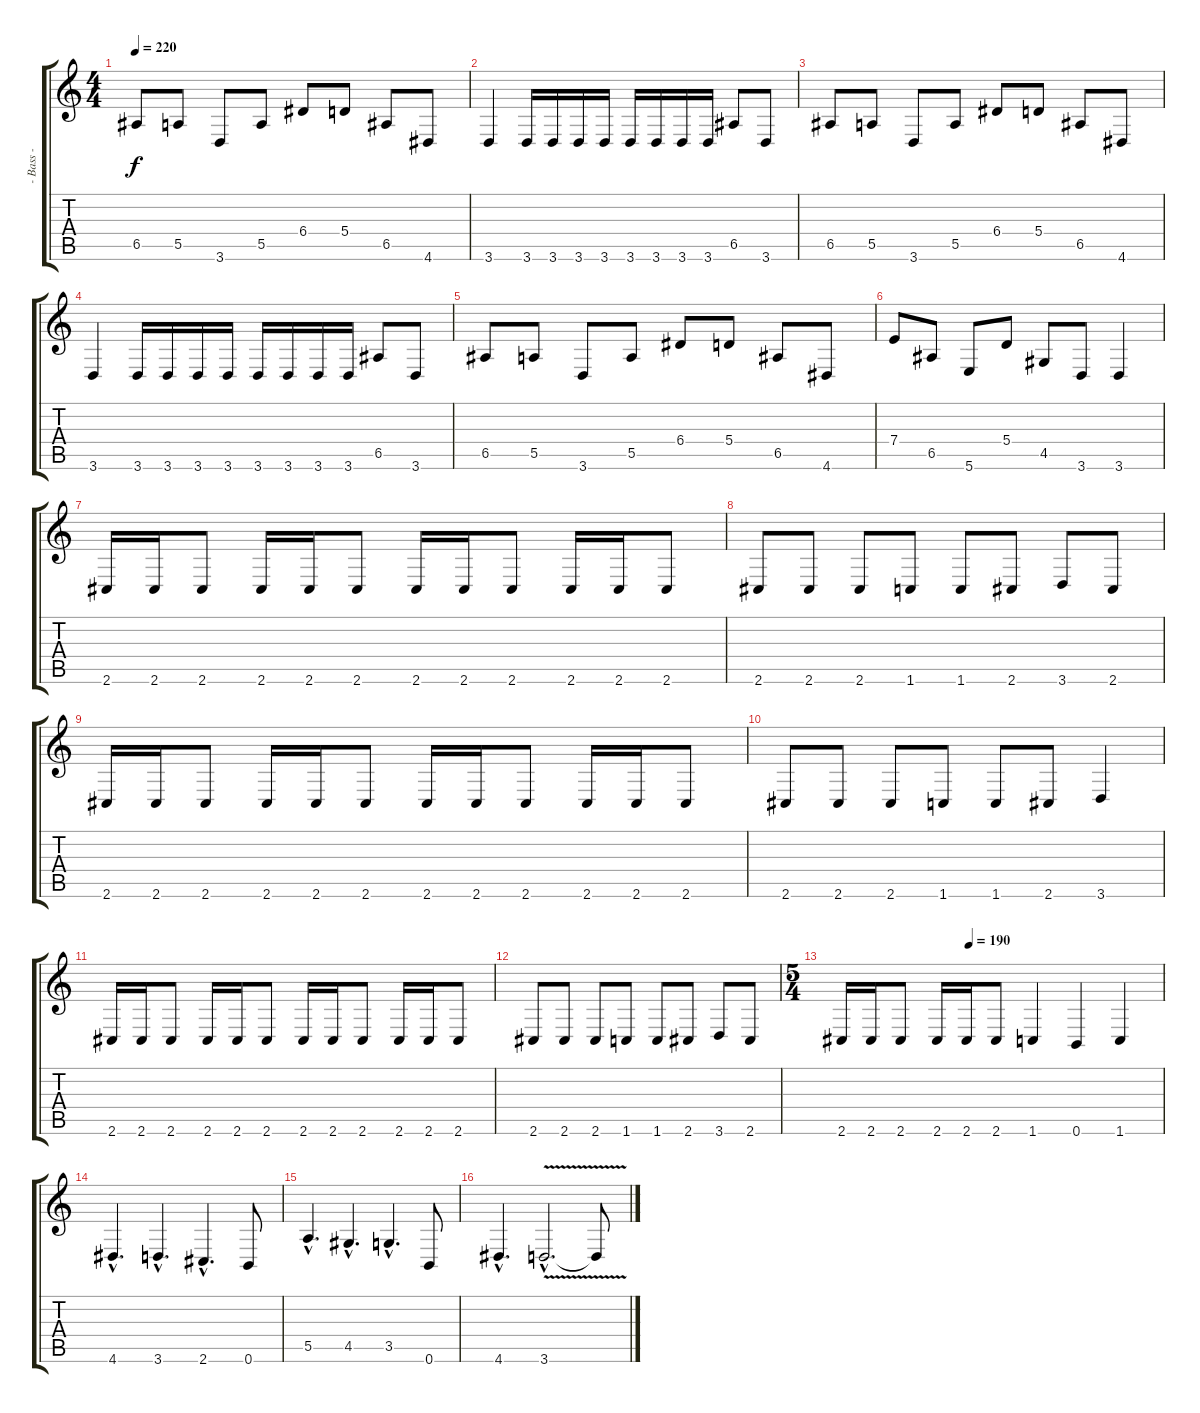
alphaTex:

\track ("- Bass -" "- Bass -") {instrument electricbasspick}
\staff {score tabs}
\tuning (B3 Gb3 D3 A2 E2 B1) {hide}
\ts (4 4)
\tempo 220
\clef g2
\ks c
6.5.8{dy f} 5.5.8 3.6.8 5.5.8 6.4.8 5.4.8 6.5.8 4.6.8 |
3.6.4 3.6.16 3.6.16 3.6.16 3.6.16 3.6.16 3.6.16 3.6.16 3.6.16 6.5.8 3.6.8 |
6.5.8 5.5.8 3.6.8 5.5.8 6.4.8 5.4.8 6.5.8 4.6.8 |
3.6.4 3.6.16 3.6.16 3.6.16 3.6.16 3.6.16 3.6.16 3.6.16 3.6.16 6.5.8 3.6.8 |
6.5.8 5.5.8 3.6.8 5.5.8 6.4.8 5.4.8 6.5.8 4.6.8 |
7.4.8 6.5.8 5.6.8 5.4.8 4.5.8 3.6.8 3.6.4 |
2.6.16 2.6.16 2.6.8 2.6.16 2.6.16 2.6.8 2.6.16 2.6.16 2.6.8 2.6.16 2.6.16 2.6.8 |
2.6.8 2.6.8 2.6.8 1.6.8 1.6.8 2.6.8 3.6.8 2.6.8 |
2.6.16 2.6.16 2.6.8 2.6.16 2.6.16 2.6.8 2.6.16 2.6.16 2.6.8 2.6.16 2.6.16 2.6.8 |
2.6.8 2.6.8 2.6.8 1.6.8 1.6.8 2.6.8 3.6.4 |
2.6.16 2.6.16 2.6.8 2.6.16 2.6.16 2.6.8 2.6.16 2.6.16 2.6.8 2.6.16 2.6.16 2.6.8 |
2.6.8 2.6.8 2.6.8 1.6.8 1.6.8 2.6.8 3.6.8 2.6.8 |
\ts (5 4)
\tempo (190 0.4)
2.6.16 2.6.16 2.6.8 2.6.16 2.6.16 2.6.8 1.6.4 0.6.4 1.6.4 |
4.6{hac}.4{d} 3.6{hac}.4{d} 2.6{hac}.4{d} 0.6.8 |
5.5{hac}.4{d} 4.5{hac}.4{d} 3.5{hac}.4{d} 0.6.8 |
4.6{hac}.4{d} 3.6{v hac}.2{d} 3.6{t}.8
